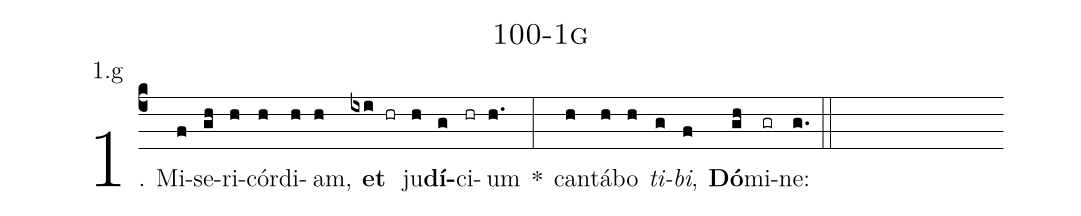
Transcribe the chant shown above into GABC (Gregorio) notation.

name: 100-1g;
annotation: 1.g;
%%
(c4)1. Mi(f)se(gh)ri(h)cór(h)di(h)am,(h) <b>et</b>(ixi hr) ju(h)<b>dí</b>(g)ci(hr)um(h.) *(:) can(h)tá(h)bo(h) <i>ti</i>(g)<i>bi</i>,(f) <b>Dó</b>(gh)mi(gr)ne:(g.) (::)
